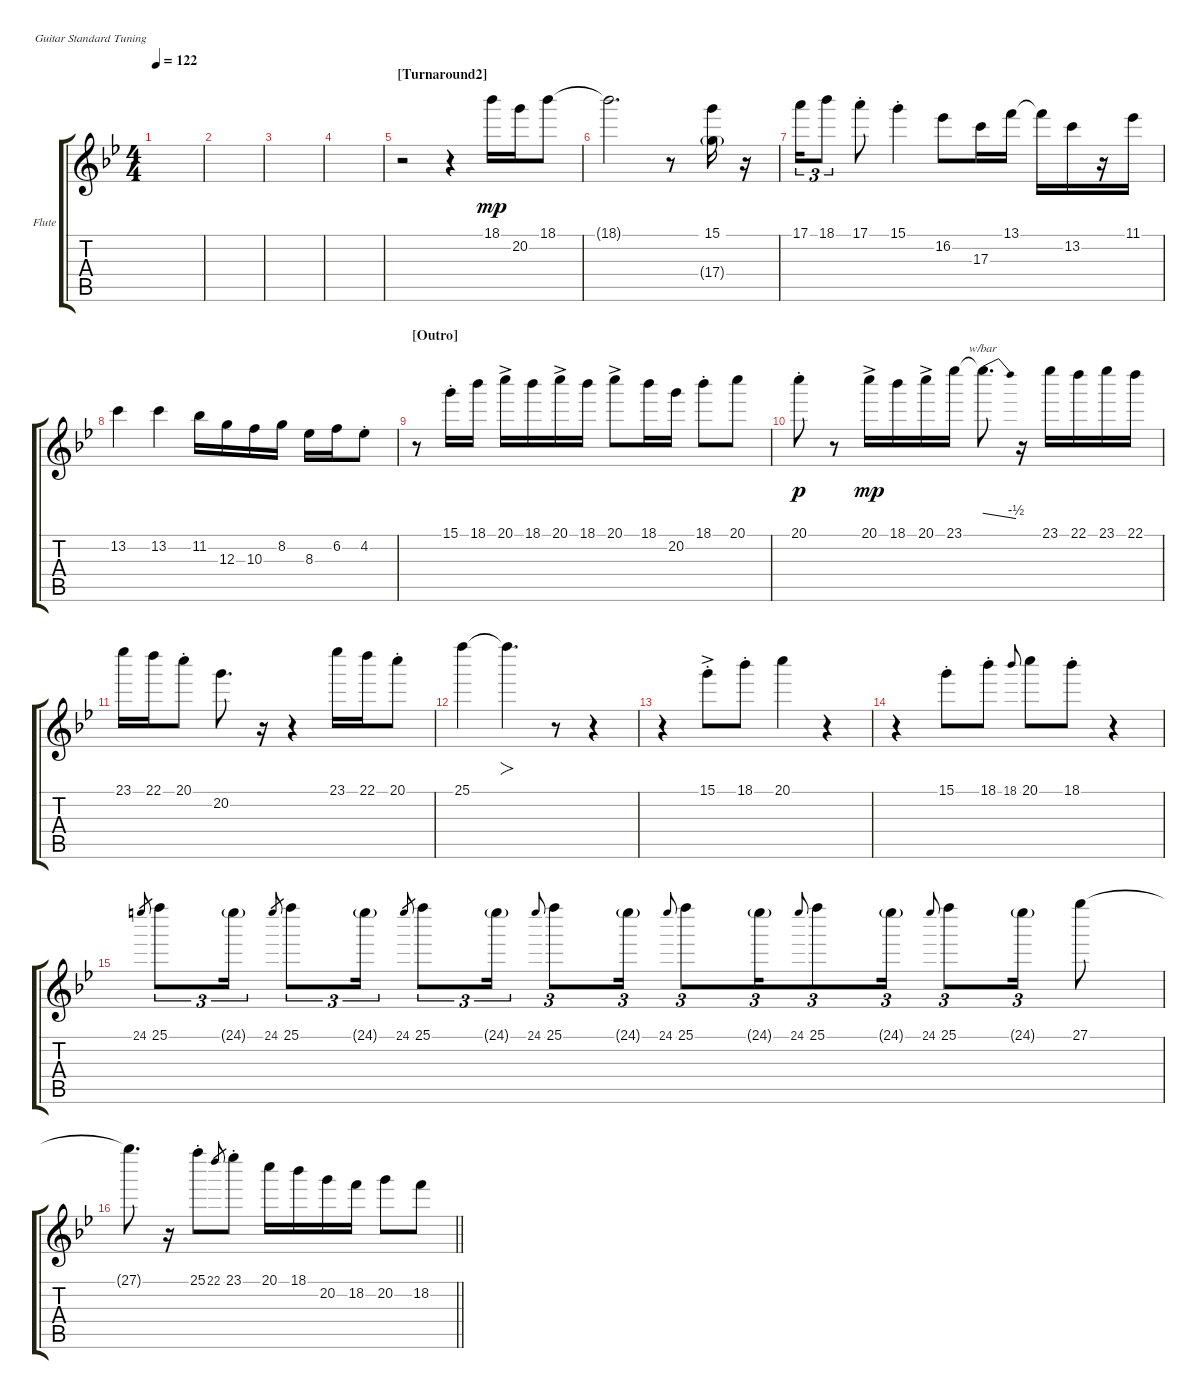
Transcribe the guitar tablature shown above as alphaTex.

\defaultSystemsLayout 4
\bracketExtendMode groupsimilarinstruments
\firstSystemTrackNameOrientation horizontal
\otherSystemsTrackNameOrientation horizontal
\track ("Flute" "Flute") {instrument electricguitarclean}
\staff {score tabs}
\tuning (E4 B3 G3 D3 A2 E2)
\ts (4 4)
\tempo 122
\clef g2
\scale
0.333333
\ks bb
|
\scale
0.333333 |
\scale
0.333333 |
\scale
0.333333 |
\section ("" "[Turnaround2]")
\scale
0.333333 r.2 r.4 18.1.16{dy mp} 20.2.16 18.1.8 |
\scale
0.333333 18.1{t}.2{d} r.8 (15.1 17.4{g}).16 r.16 |
\scale
0.333333 17.1.16{tu (3 2)} 18.1.8{tu (3 2)} 17.1{st}.8 15.1{st}.4 16.2.8 17.3.16 13.1.16 13.1{t}.16 13.2.16 r.16 11.1.16 |
\scale
0.333333 13.2.4 13.2.4 11.2.16 12.3.16 10.3.16 8.2.16 8.3.16 6.2.16 4.2{st}.8 |
\section ("" "[Outro]")
\scale
0.333333 r.8 15.1{st}.16 18.1.16 20.1{ac}.16 18.1.16 20.1{ac}.16 18.1.16 20.1{ac}.8 18.1.16 20.2.16 18.1{st}.8 20.1.8 |
\scale
0.333333 20.1{st}.8{dy p} r.8 20.1{ac}.16{dy mp} 18.1.16 20.1{ac}.16 23.1.16 23.1{t}.8{d tbe (dive default 36 0 43.199999999999996 -2)} r.16 23.1.16 22.1.16 23.1.16 22.1.16 |
\scale
0.333333 23.1.16 22.1.16 20.1{st}.8 20.2.8{d} r.16 r.4 23.1.16 22.1.16 20.1{st}.8 |
\scale
0.333333 25.1.4 25.1{t}.4{fo d} r.8 r.4 |
\scale
0.333333 r.4 15.1{ac st}.8 18.1{st}.8 20.1.4 r.4 |
\scale
0.333333 r.4 15.1{st}.8 18.1{st}.8 18.1.8{gr onbeat} 20.1.8 18.1{st}.8 r.4 |
\scale
0.333333 24.1.8{gr} 25.1.8{tu (3 2)} 24.1{g}.16{tu (3 2)} 24.1.8{gr} 25.1.8{tu (3 2)} 24.1{g}.16{tu (3 2)} 24.1.8{gr} 25.1.8{tu (3 2)} 24.1{g}.16{tu (3 2)} 24.1.8{gr onbeat} 25.1.8{tu (3 2)} 24.1{g}.16{tu (3 2)} 24.1.8{gr onbeat} 25.1.8{tu (3 2)} 24.1{g}.16{tu (3 2)} 24.1.8{gr onbeat} 25.1.8{tu (3 2)} 24.1{g}.16{tu (3 2)} 24.1.8{gr onbeat} 25.1.8{tu (3 2)} 24.1{g}.16{tu (3 2)} 27.1.8 |
\scale
0.333333
\barLineRight lightlight
27.1{t}.8{d} r.16 25.1{st}.8 22.1.8{gr} 23.1{st}.8 20.1.16 18.1.16 20.2.16 18.2.16 20.2.8 18.2.8
